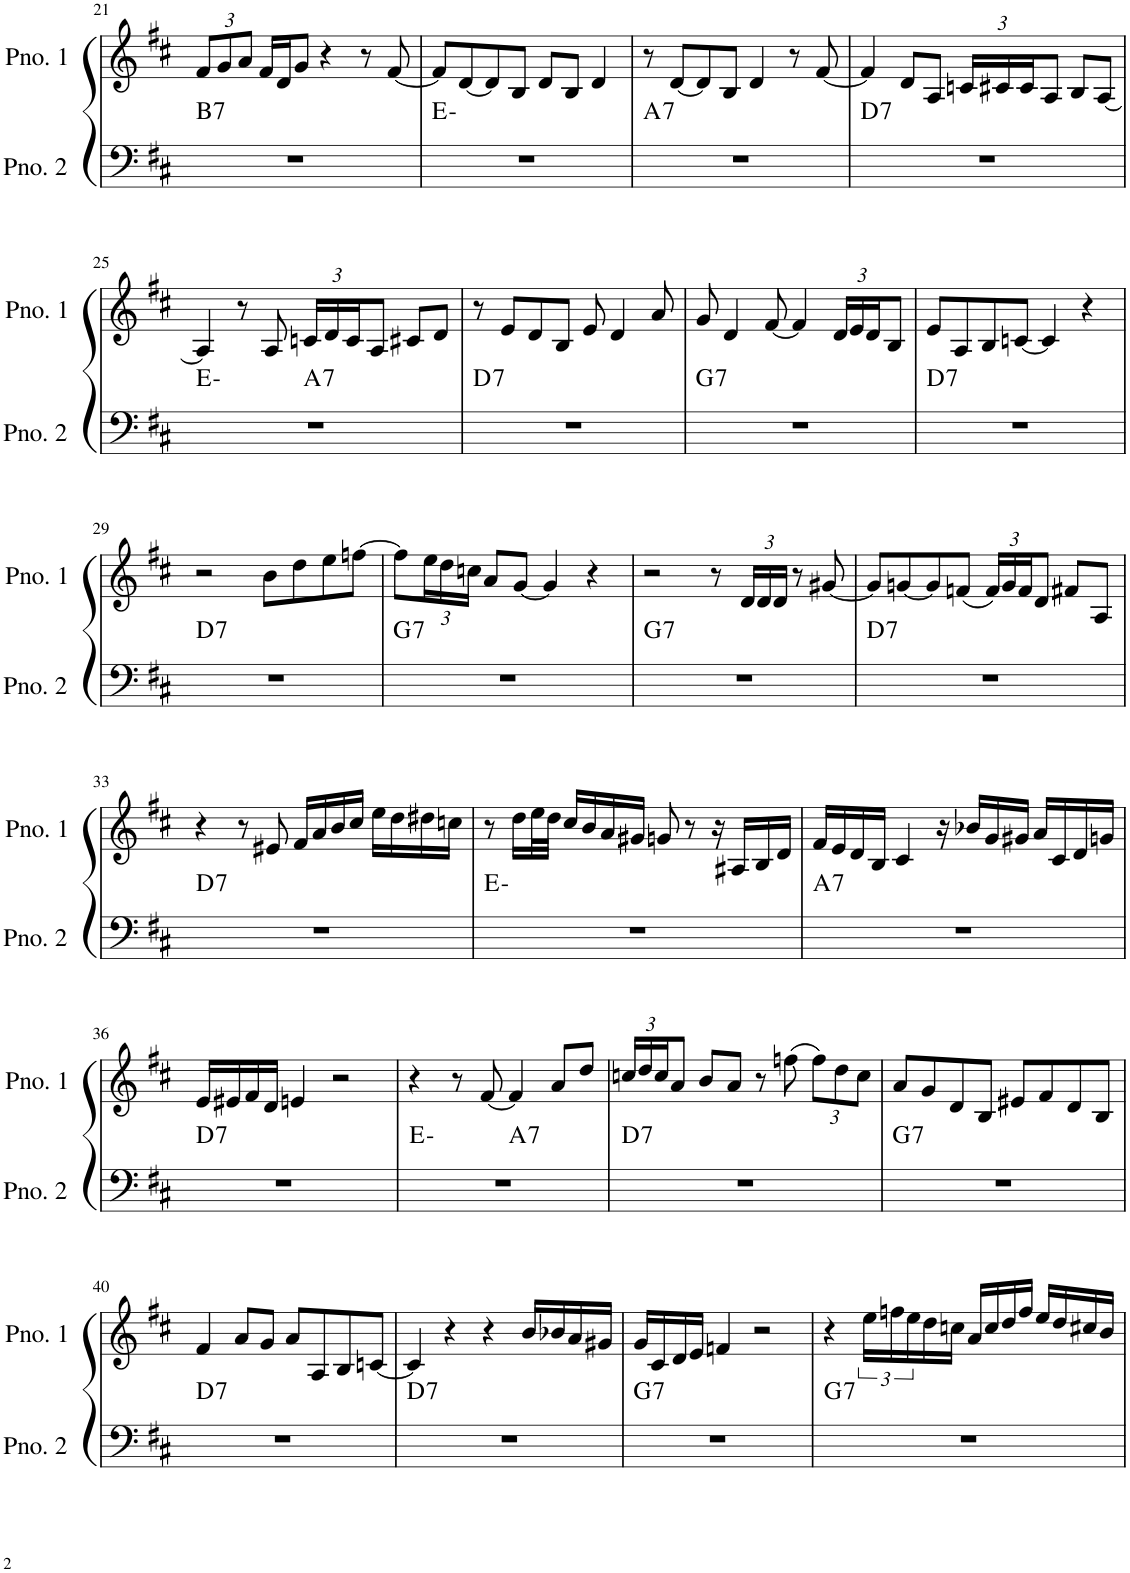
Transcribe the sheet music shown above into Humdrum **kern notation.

**kern	**harte	**kern
*part2	*part2	*part1
*staff2	*	*staff1
*I"ピアノ 2	*	*I"ピアノ 1
!!LO:PB:g=z
*clefF4	*	*clefG2
*k[f#c#]	*	*k[f#c#]
*M4/4	*	*M4/4
*	*	*Xbrackettup
=21	=21	=21
!	!LO:H:kt=7	!
1r	B:7	12f#/L
.	.	12g/
.	.	12a/J
.	.	16f#/LL
.	.	16d/J
.	.	8g/J
.	.	4r
.	.	8r
.	.	[8f#/
=22	=22	=22
1r	E:min	8f#/L]
.	.	[8d/
.	.	8d/]
.	.	8B/J
.	.	8d/L
.	.	8B/J
.	.	4d/
=23	=23	=23
!	!LO:H:kt=7	!
1r	A:7	8r
.	.	[8d/L
.	.	8d/]
.	.	8B/J
.	.	4d/
.	.	8r
.	.	[8f#/
=24	=24	=24
!	!LO:H:kt=7	!
1r	D:7	4f#/]
.	.	8d/L
.	.	8A/J
.	.	24cn/LL
.	.	24c#X/
.	.	24c#/J
.	.	8A/J
.	.	8B/L
.	.	[8A/J
!!LO:LB:g=z
=25	=25	=25
*^	*	*
1r	2ryy	E:min	4A/]
.	.	.	8r
.	.	.	8A/
!	!	!LO:H:kt=7	!
.	2ryy	A:7	24cn/LL
.	.	.	24d/
.	.	.	24c/J
.	.	.	8A/J
.	.	.	8c#X/L
.	.	.	8d/J
=26	=26	=26	=26
!	!	!LO:H:kt=7	!
*v	*v	*	*
1r	D:7	8r
.	.	8e/L
.	.	8d/
.	.	8B/J
.	.	8e/
.	.	4d/
.	.	8a/
=27	=27	=27
!	!LO:H:kt=7	!
1r	G:7	8g/
.	.	4d/
.	.	[8f#/
.	.	4f#/]
.	.	24d/LL
.	.	24e/
.	.	24d/J
.	.	8B/J
=28	=28	=28
!	!LO:H:kt=7	!
1r	D:7	8e/L
.	.	8A/
.	.	8B/
.	.	[8cn/J
.	.	4c/]
.	.	4r
!!LO:LB:g=z
=29	=29	=29
!	!LO:H:kt=7	!
1r	D:7	2r
.	.	8b\L
.	.	8dd\
.	.	8ee\
.	.	[8ffn\J
=30	=30	=30
!	!LO:H:kt=7	!
1r	G:7	8ff\L]
.	.	24ee\L
.	.	24dd\
.	.	24ccn\JJ
.	.	8a/L
.	.	[8g/J
.	.	4g/]
.	.	4r
=31	=31	=31
!	!LO:H:kt=7	!
1r	G:7	2r
.	.	8r
.	.	24d/LL
.	.	24d/
.	.	24d/JJ
.	.	8r
.	.	[8g#X/
=32	=32	=32
!	!LO:H:kt=7	!
1r	D:7	8g#/L]
.	.	[8gn/
.	.	8g/]
.	.	(8fn/J
.	.	24f/LL)
.	.	24g/
.	.	24f/J
.	.	8d/J
.	.	8f#X/L
.	.	8A/J
!!LO:LB:g=z
=33	=33	=33
!	!LO:H:kt=7	!
1r	D:7	4r
.	.	8r
.	.	8e#X/
.	.	16f#/LL
.	.	16a/
.	.	16b/
.	.	16cc#/JJ
.	.	16ee\LL
.	.	16dd\
.	.	16dd#X\
.	.	16ccn\JJ
=34	=34	=34
1r	E:min	8r
.	.	16dd\LL
.	.	32ee\L
.	.	32dd\JJJ
.	.	16cc#/LL
.	.	16b/
.	.	16a/
.	.	16g#X/JJ
.	.	8gn/
.	.	8r
.	.	16r
.	.	16A#X/LL
.	.	16B/
.	.	16d/JJ
=35	=35	=35
!	!LO:H:kt=7	!
1r	A:7	16f#/LL
.	.	16e/
.	.	16d/
.	.	16B/JJ
.	.	4c#/
.	.	16r
.	.	16b-X/LL
.	.	16g/
.	.	16g#X/JJ
.	.	16a/LL
.	.	16c#/
.	.	16d/
.	.	16gn/JJ
!!LO:LB:g=z
=36	=36	=36
!	!LO:H:kt=7	!
1r	D:7	16e/LL
.	.	16e#X/
.	.	16f#/
.	.	16d/JJ
.	.	4en/
.	.	2r
=37	=37	=37
*^	*	*
1r	2ryy	E:min	4r
.	.	.	8r
.	.	.	[8f#/
!	!	!LO:H:kt=7	!
.	2ryy	A:7	4f#/]
.	.	.	8a/L
.	.	.	8dd/J
=38	=38	=38	=38
!	!	!LO:H:kt=7	!
*v	*v	*	*
1r	D:7	24ccn/LL
.	.	24dd/
.	.	24cc/J
.	.	8a/J
.	.	8b/L
.	.	8a/J
.	.	8r
.	.	(8ffn\
.	.	12ff\L)
.	.	12dd\
.	.	12cc\J
=39	=39	=39
!	!LO:H:kt=7	!
1r	G:7	8a/L
.	.	8g/
.	.	8d/
.	.	8B/J
.	.	8e#X/L
.	.	8f#/
.	.	8d/
.	.	8B/J
!!LO:LB:g=z
=40	=40	=40
!	!LO:H:kt=7	!
1r	D:7	4f#/
.	.	8a/L
.	.	8g/J
.	.	8a/L
.	.	8A/
.	.	8B/
.	.	[8cn/J
=41	=41	=41
!	!LO:H:kt=7	!
1r	D:7	4c/]
.	.	4r
.	.	4r
.	.	16b/LL
.	.	16b-X/
.	.	16a/
.	.	16g#X/JJ
=42	=42	=42
!	!LO:H:kt=7	!
1r	G:7	16g/LL
.	.	16c#/
.	.	16d/
.	.	16e/JJ
.	.	4fn/
.	.	2r
=43	=43	=43
!	!LO:H:kt=7	!
1r	G:7	4r
*	*	*brackettup
.	.	24ee\LL
.	.	24ffn\
.	.	24ee\
.	.	16dd\
.	.	16ccn\JJ
.	.	16a/LL
.	.	16cc/
.	.	16dd/
.	.	16ff/JJ
.	.	16ee/LL
.	.	16dd/
.	.	16cc#X/
.	.	16b/JJ
=	=	=
*-	*-	*-
